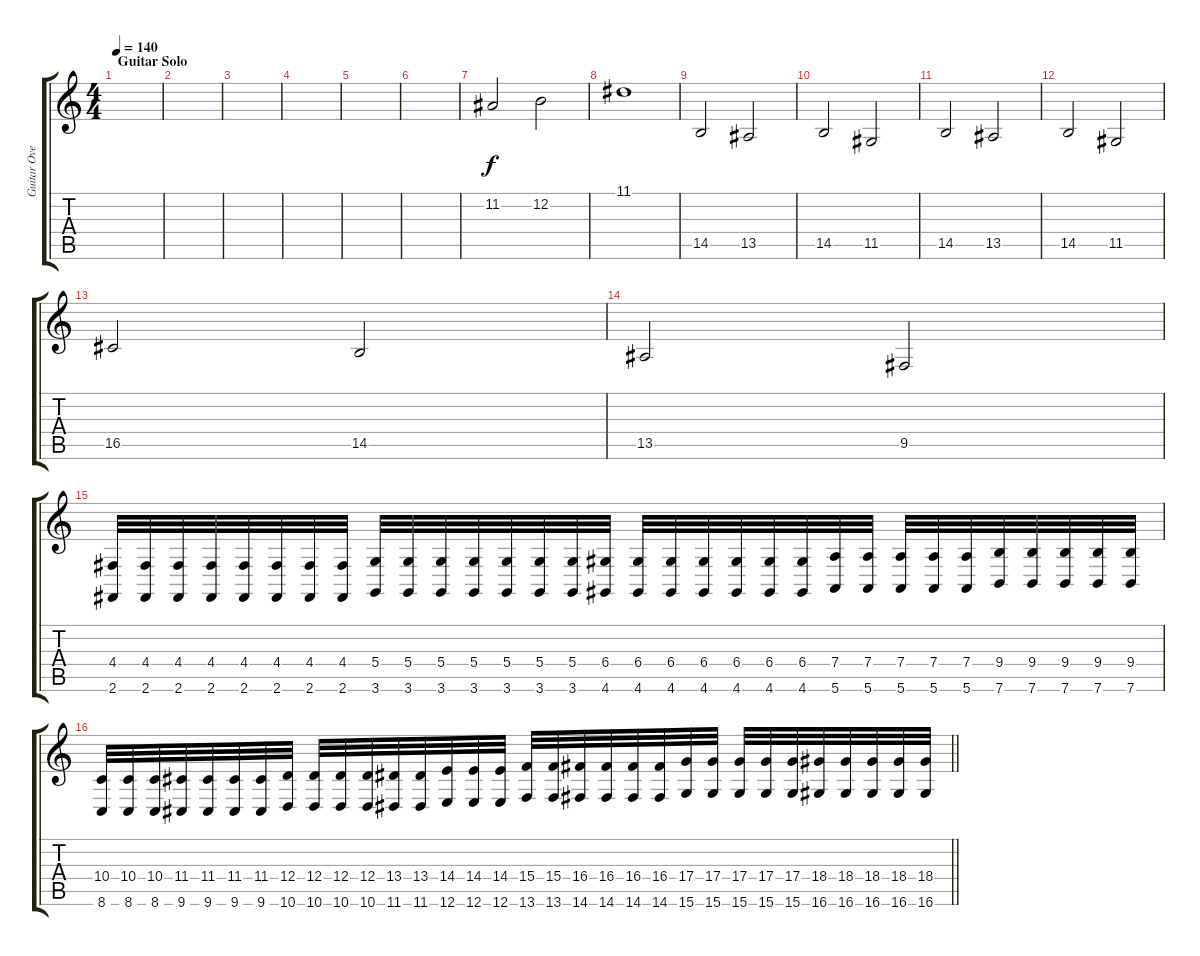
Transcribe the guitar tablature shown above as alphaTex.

\track ("Guitar Overdub" "Guitar Ove") {instrument pad4choir}
\staff {score tabs}
\tuning (E4 B3 G3 D3 A2 E2) {hide}
\ts (4 4)
\section ("" "Guitar Solo")
\tempo 140
\clef g2
\ks c
|
|
|
|
|
|
11.2.2{volume 8} 12.2.2 |
11.1.1 |
14.5.2 13.5.2 |
14.5.2 11.5.2 |
14.5.2 13.5.2 |
14.5.2 11.5.2 |
16.5.2 14.5.2 |
13.5.2 9.5.2 |
(4.4 2.6).32 (4.4 2.6).32 (4.4 2.6).32 (4.4 2.6).32 (4.4 2.6).32 (4.4 2.6).32 (4.4 2.6).32 (4.4 2.6).32 (5.4 3.6).32 (5.4 3.6).32 (5.4 3.6).32 (5.4 3.6).32 (5.4 3.6).32 (5.4 3.6).32 (5.4 3.6).32 (6.4 4.6).32 (6.4 4.6).32 (6.4 4.6).32 (6.4 4.6).32 (6.4 4.6).32 (6.4 4.6).32 (6.4 4.6).32 (7.4 5.6).32 (7.4 5.6).32 (7.4 5.6).32 (7.4 5.6).32 (7.4 5.6).32 (9.4 7.6).32 (9.4 7.6).32 (9.4 7.6).32 (9.4 7.6).32 (9.4 7.6).32 |
\barLineRight lightlight
(10.4 8.6).32 (10.4 8.6).32 (10.4 8.6).32 (11.4 9.6).32 (11.4 9.6).32 (11.4 9.6).32 (11.4 9.6).32 (12.4 10.6).32 (12.4 10.6).32 (12.4 10.6).32 (12.4 10.6).32 (13.4 11.6).32 (13.4 11.6).32 (14.4 12.6).32 (14.4 12.6).32 (14.4 12.6).32 (15.4 13.6).32 (15.4 13.6).32 (16.4 14.6).32 (16.4 14.6).32 (16.4 14.6).32 (16.4 14.6).32 (17.4 15.6).32 (17.4 15.6).32 (17.4 15.6).32 (17.4 15.6).32 (17.4 15.6).32 (18.4 16.6).32 (18.4 16.6).32 (18.4 16.6).32 (18.4 16.6).32 (18.4 16.6).32
